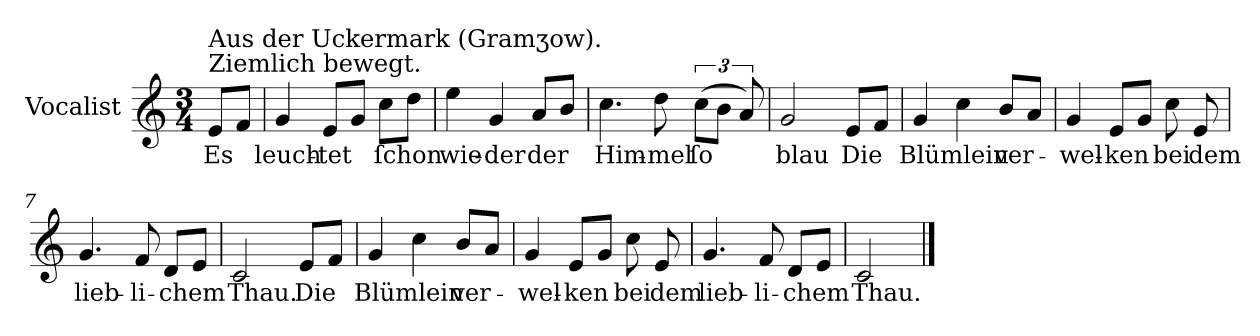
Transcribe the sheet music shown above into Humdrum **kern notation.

**kern	**text
*part1	*part1
*staff1	*staff1
*I"Vocalist	*
*k[]	*
*C:	*
*M3/4	*
=	=
!LO:TX:a:t=Ziemlich bewegt.	!
!LO:TX:a:t=Aus der Uckermark (Gramʒow).	!
8eL	Es
8fJ	.
=1	=1
4g	leuch-
8eL	-tet
8gJ	.
8ccL	ſchon
8ddJ	.
=2	=2
4ee	wie-
4g	-der
8aL	der
8bJ	.
=3	=3
4.cc	Him-
8dd	-mel
(12ccL	ſo
12bJ	.
12a)	.
=4	=4
2g	blau
8eL	Die
8fJ	.
=5	=5
4g	Blümlein
4cc	.
8bL	ver-
8aJ	.
=6	=6
4g	-wel-
8eL	-ken
8gJ	.
8cc	bei
8e	dem
=7	=7
4.g	lieb-
8f	-li-
8dL	-chem
8eJ	.
=8	=8
2c	Thau.
8eL	Die
8fJ	.
=9	=9
4g	Blümlein
4cc	.
8bL	ver-
8aJ	.
=10	=10
4g	-wel-
8eL	-ken
8gJ	.
8cc	bei
8e	dem
=11	=11
4.g	lieb-
8f	-li-
8dL	-chem
8eJ	.
=12	=12
2c	Thau.
==	==
*-	*-
